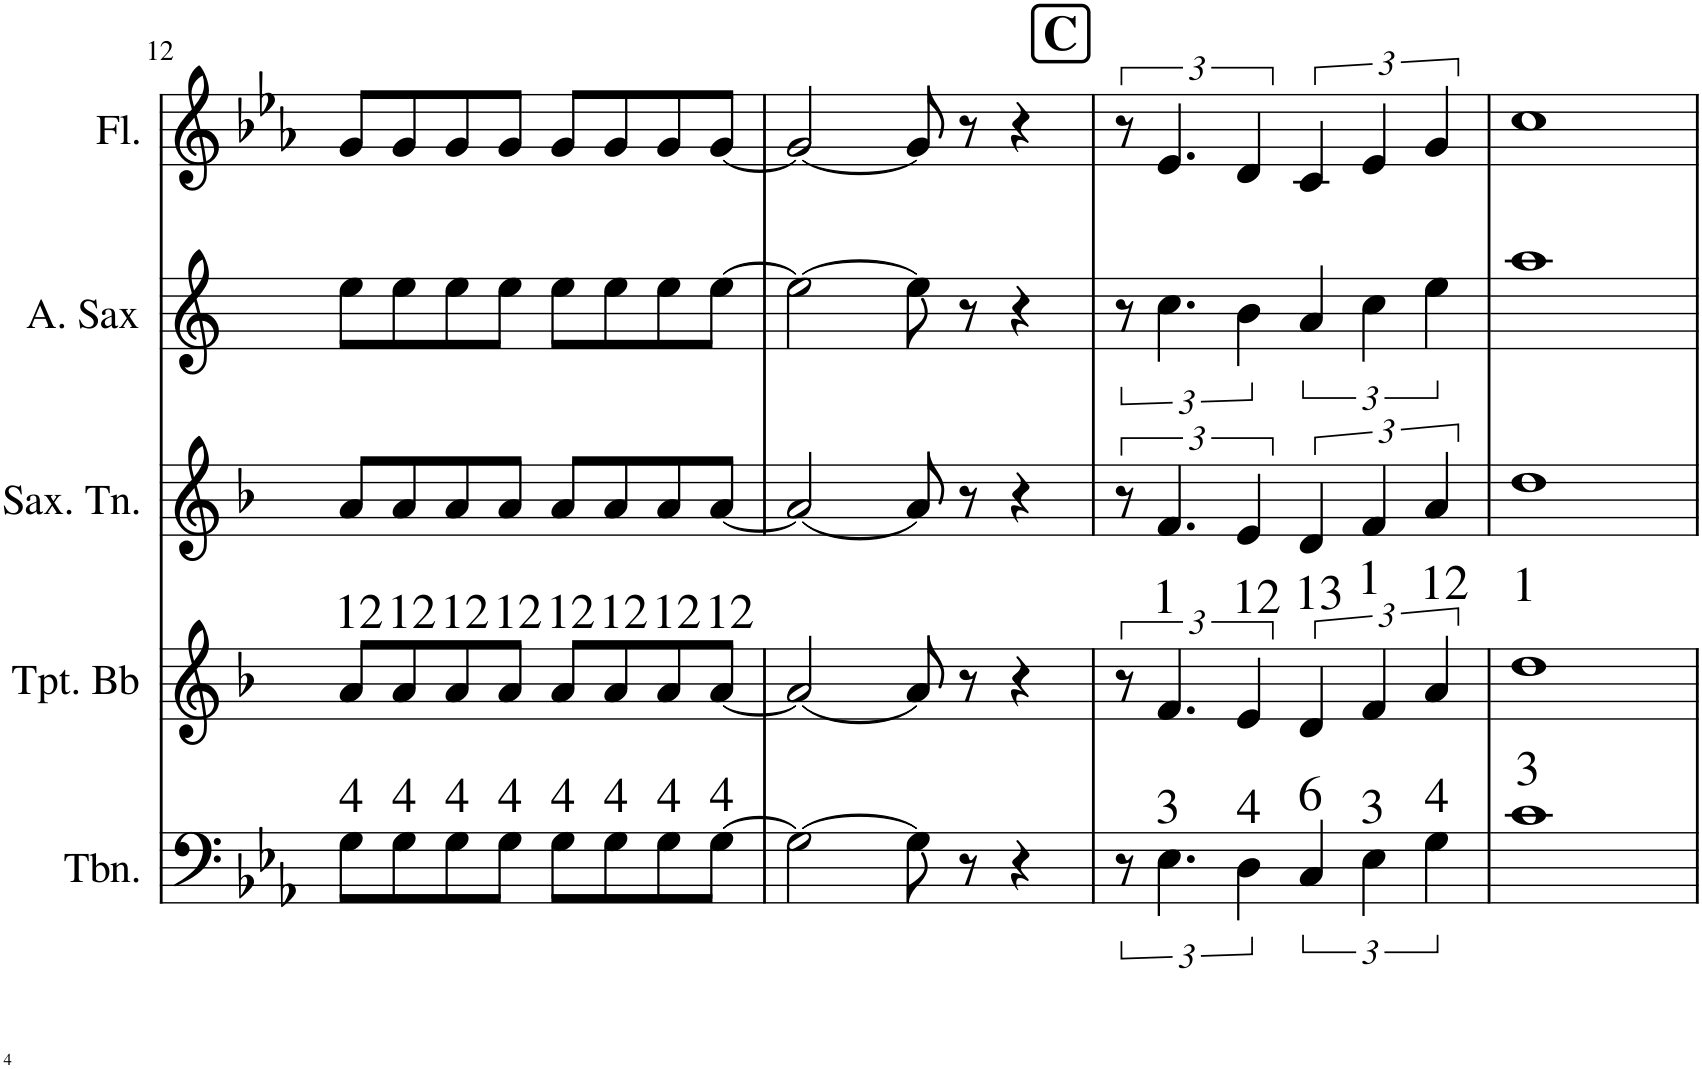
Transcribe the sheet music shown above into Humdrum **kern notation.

**kern	**kern	**kern	**kern	**kern
*part5	*part4	*part3	*part2	*part1
*staff5	*staff4	*staff3	*staff2	*staff1
*I"Trombone	*I"Trompete Bb	*I"Saxofone Tenor	*I"Saxofone Alto	*I"Flauta Transversal
*I'Tbn.	*I'Tpt. Bb	*I'Sax. Tn.	*	*I'Fl.
!!LO:PB:g=z
*clefF4	*clefG2	*clefG2	*clefG2	*clefG2
*	*Trd1c2	*Trd8c14	*Trd5c9	*
*k[b-e-a-]	*k[b-]	*k[b-]	*k[]	*k[b-e-a-]
*M4/4	*M4/4	*M4/4	*M4/4	*M4/4
=12	=12	=12	=12	=12
!	!LO:TX:a:t=12	!	!	!
!LO:TX:a:t=4	!	!	!	!
8G\L	8a/L	8a/L	8ee\L	8g/L
!	!LO:TX:a:t=12	!	!	!
!LO:TX:a:t=4	!	!	!	!
8G\	8a/	8a/	8ee\	8g/
!	!LO:TX:a:t=12	!	!	!
!LO:TX:a:t=4	!	!	!	!
8G\	8a/	8a/	8ee\	8g/
!	!LO:TX:a:t=12	!	!	!
!LO:TX:a:t=4	!	!	!	!
8G\J	8a/J	8a/J	8ee\J	8g/J
!	!LO:TX:a:t=12	!	!	!
!LO:TX:a:t=4	!	!	!	!
8G\L	8a/L	8a/L	8ee\L	8g/L
!	!LO:TX:a:t=12	!	!	!
!LO:TX:a:t=4	!	!	!	!
8G\	8a/	8a/	8ee\	8g/
!	!LO:TX:a:t=12	!	!	!
!LO:TX:a:t=4	!	!	!	!
8G\	8a/	8a/	8ee\	8g/
!	!LO:TX:a:t=12	!	!	!
!LO:TX:a:t=4	!	!	!	!
[8G\J	[8a/J	[8a/J	[8ee\J	[8g/J
=13	=13	=13	=13	=13
2G\_	2a/_	2a/_	2ee\_	2g/_
8G\]	8a/]	8a/]	8ee\]	8g/]
8r	8r	8r	8r	8r
4r	4r	4r	4r	4r
!!LO:REH:place=s1:a:B:cj:t=C
=14	=14	=14	=14	=14
12r	12r	12r	12r	12r
!	!LO:TX:a:t=1	!	!	!
!LO:TX:a:t=3	!	!	!	!
6.E-\	6.f/	6.f/	6.cc\	6.e-/
!	!LO:TX:a:t=12	!	!	!
!LO:TX:a:t=4	!	!	!	!
6D\	6e/	6e/	6b\	6d/
!	!LO:TX:a:t=13	!	!	!
!LO:TX:a:t=6	!	!	!	!
6C/	6d/	6d/	6a/	6c/
!	!LO:TX:a:t=1	!	!	!
!LO:TX:a:t=3	!	!	!	!
6E-\	6f/	6f/	6cc\	6e-/
!	!LO:TX:a:t=12	!	!	!
!LO:TX:a:t=4	!	!	!	!
6G\	6a/	6a/	6ee\	6g/
=15	=15	=15	=15	=15
!	!LO:TX:a:t=1	!	!	!
!LO:TX:a:t=3	!	!	!	!
1c	1dd	1dd	1aa	1cc
=	=	=	=	=
*-	*-	*-	*-	*-
